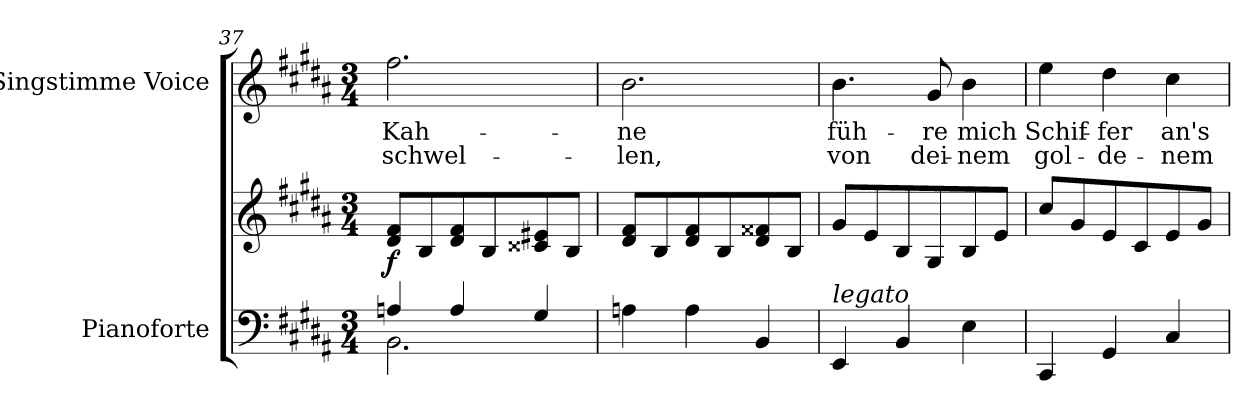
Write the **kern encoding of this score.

**kern	**kern	**dynam	**kern	**text	**text
*part2	*part2	*part2	*part1	*part1	*part1
*staff3	*staff2	*staff2/3	*staff1	*staff1	*staff1
*I"Pianoforte	*	*	*I"Singstimme Voice	*	*
*I'Pno	*	*	*	*	*
*clefF4	*clefG2	*	*clefG2	*	*
*k[f#c#g#d#a#]	*k[f#c#g#d#a#]	*	*k[f#c#g#d#a#]	*	*
*M3/4	*M3/4	*	*M3/4	*	*
=37	=37	=37	=37	=37	=37
*^	*	*	*	*	*
!	!	!	!LO:DY:b	!	!	!
4An/	2.BB\	8d#/ 8f#/L	f	2.ff#\	Kah-	schwel-
.	.	8B/	.	.	.	.
4A/	.	8d#/ 8f#/	.	.	.	.
.	.	8B/	.	.	.	.
4G#/	.	8c##X/ 8e#X/	.	.	.	.
.	.	8B/J	.	.	.	.
*v	*v	*	*	*	*	*
=38	=38	=38	=38	=38	=38
4An\	8d#/ 8f#/L	.	2.b\	-ne	-len,
.	8B/	.	.	.	.
4A\	8d#/ 8f#/	.	.	.	.
.	8B/	.	.	.	.
4BB/	8d#/ 8f##X/	.	.	.	.
.	8B/J	.	.	.	.
=39	=39	=39	=39	=39	=39
!LO:TX:i:t=legato	!	!	!	!	!
4EE/	8g#/L	.	4.b\	füh-	von
.	8e/	.	.	.	.
4BB/	8B/	.	.	.	.
.	8G#/	.	8g#/	-re	dei-
4E\	8B/	.	4b\	mich	-nem
.	8e/J	.	.	.	.
=40	=40	=40	=40	=40	=40
4CC#/	8cc#/L	.	4ee\	Schif-	gol-
.	8g#/	.	.	.	.
4GG#/	8e/	.	4dd#\	-fer	-de-
.	8c#/	.	.	.	.
4C#/	8e/	.	4cc#\	an's	-nem
.	8g#/J	.	.	.	.
=	=	=	=	=	=
*-	*-	*-	*-	*-	*-
